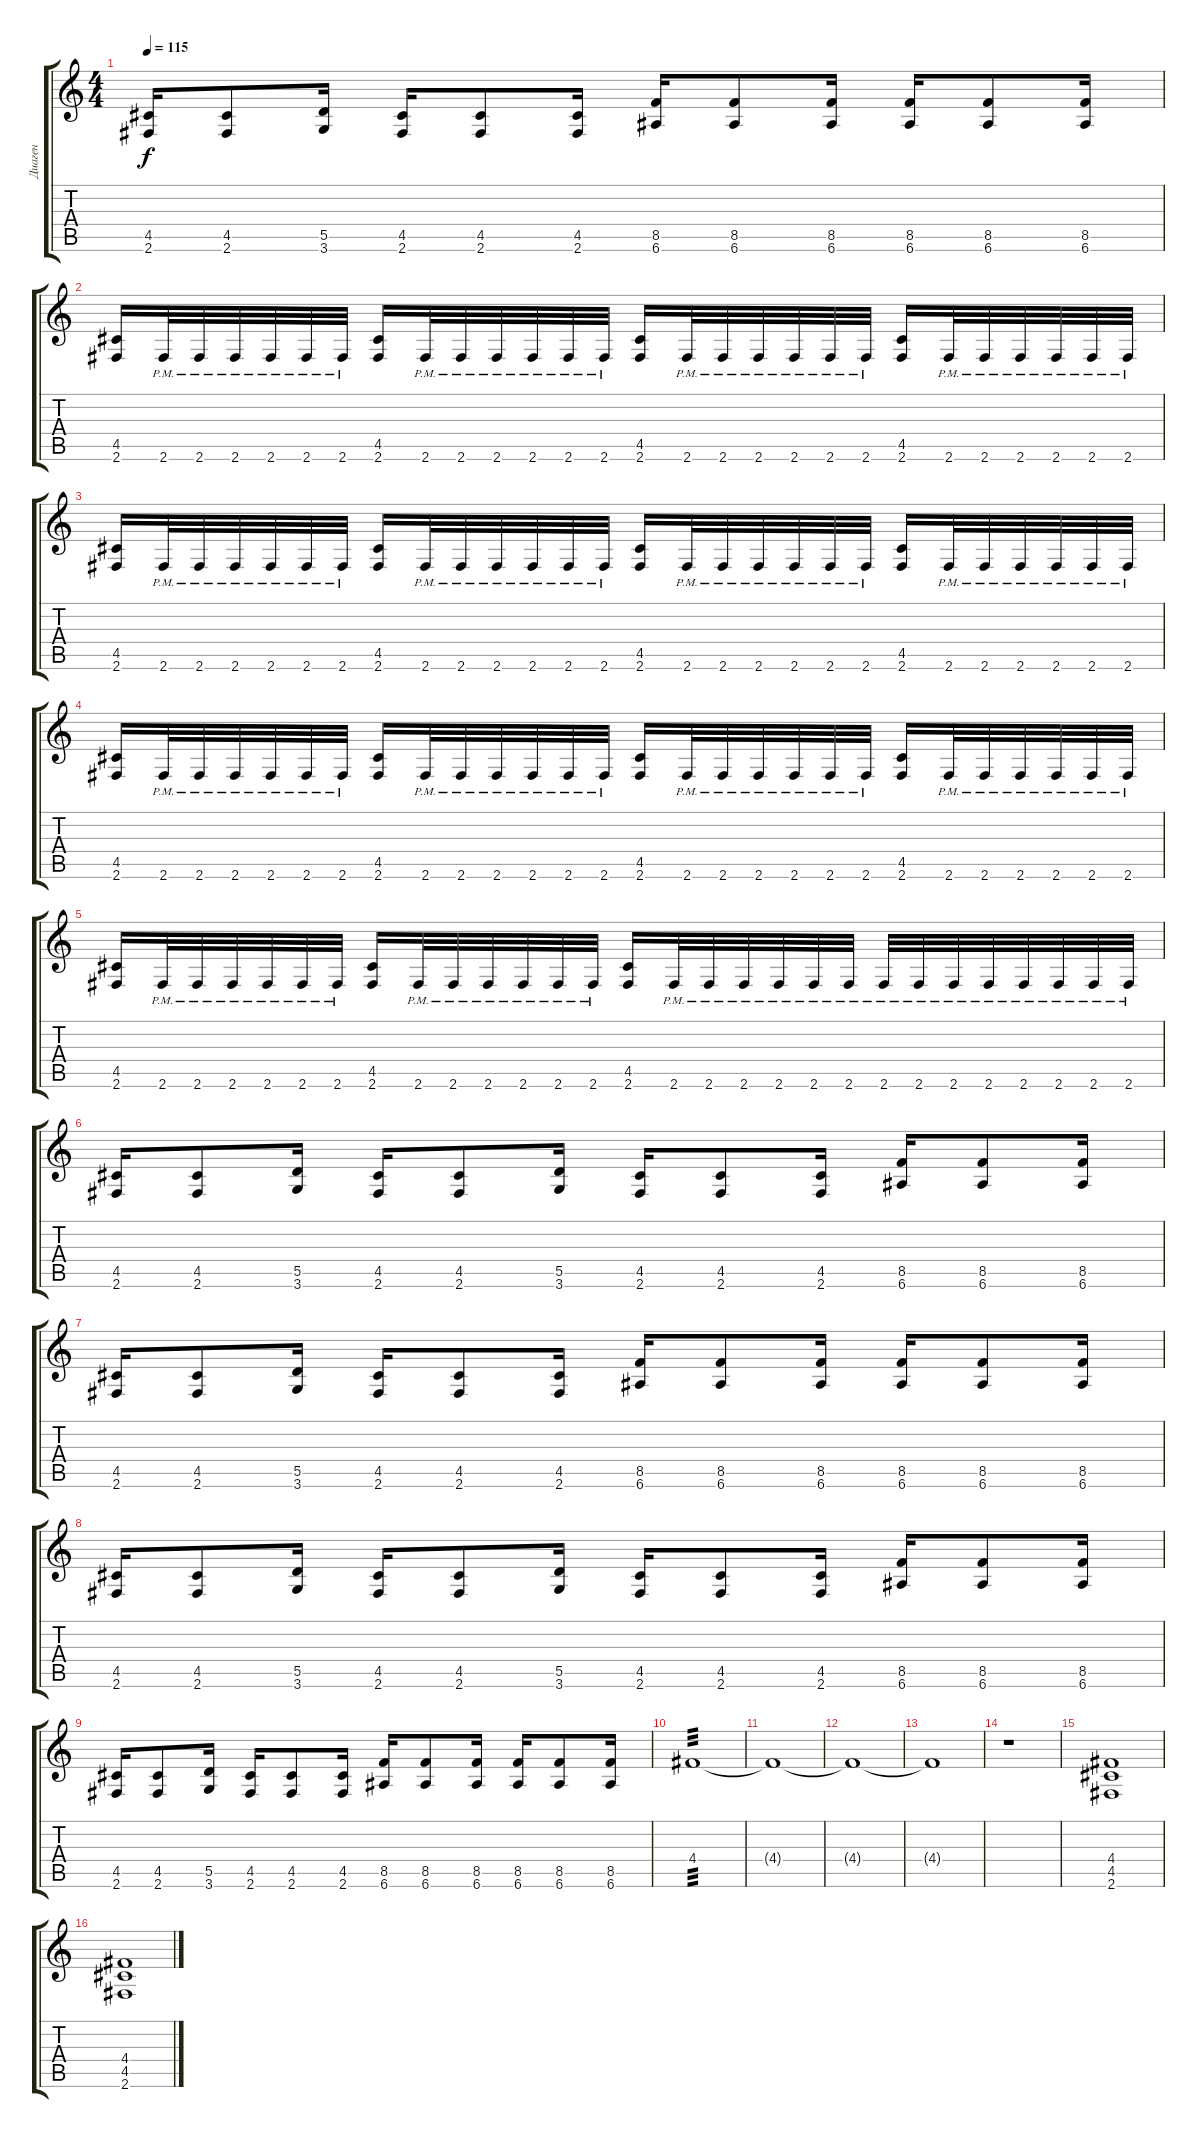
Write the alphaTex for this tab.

\track ("Диаген" "Диаген") {instrument distortionguitar}
\staff {score tabs}
\tuning (E4 B3 G3 D3 A2 E2) {hide}
\ts (4 4)
\tempo 115
\clef g2
\ks c
(4.5 2.6).16{dy f} (4.5 2.6).8 (5.5 3.6).16 (4.5 2.6).16 (4.5 2.6).8 (4.5 2.6).16 (8.5 6.6).16 (8.5 6.6).8 (8.5 6.6).16 (8.5 6.6).16 (8.5 6.6).8 (8.5 6.6).16 |
(4.5 2.6).16 2.6{pm}.32 2.6{pm}.32 2.6{pm}.32 2.6{pm}.32 2.6{pm}.32 2.6{pm}.32 (4.5 2.6).16 2.6{pm}.32 2.6{pm}.32 2.6{pm}.32 2.6{pm}.32 2.6{pm}.32 2.6{pm}.32 (4.5 2.6).16 2.6{pm}.32 2.6{pm}.32 2.6{pm}.32 2.6{pm}.32 2.6{pm}.32 2.6{pm}.32 (4.5 2.6).16 2.6{pm}.32 2.6{pm}.32 2.6{pm}.32 2.6{pm}.32 2.6{pm}.32 2.6{pm}.32 |
(4.5 2.6).16 2.6{pm}.32 2.6{pm}.32 2.6{pm}.32 2.6{pm}.32 2.6{pm}.32 2.6{pm}.32 (4.5 2.6).16 2.6{pm}.32 2.6{pm}.32 2.6{pm}.32 2.6{pm}.32 2.6{pm}.32 2.6{pm}.32 (4.5 2.6).16 2.6{pm}.32 2.6{pm}.32 2.6{pm}.32 2.6{pm}.32 2.6{pm}.32 2.6{pm}.32 (4.5 2.6).16 2.6{pm}.32 2.6{pm}.32 2.6{pm}.32 2.6{pm}.32 2.6{pm}.32 2.6{pm}.32 |
(4.5 2.6).16 2.6{pm}.32 2.6{pm}.32 2.6{pm}.32 2.6{pm}.32 2.6{pm}.32 2.6{pm}.32 (4.5 2.6).16 2.6{pm}.32 2.6{pm}.32 2.6{pm}.32 2.6{pm}.32 2.6{pm}.32 2.6{pm}.32 (4.5 2.6).16 2.6{pm}.32 2.6{pm}.32 2.6{pm}.32 2.6{pm}.32 2.6{pm}.32 2.6{pm}.32 (4.5 2.6).16 2.6{pm}.32 2.6{pm}.32 2.6{pm}.32 2.6{pm}.32 2.6{pm}.32 2.6{pm}.32 |
(4.5 2.6).16 2.6{pm}.32 2.6{pm}.32 2.6{pm}.32 2.6{pm}.32 2.6{pm}.32 2.6{pm}.32 (4.5 2.6).16 2.6{pm}.32 2.6{pm}.32 2.6{pm}.32 2.6{pm}.32 2.6{pm}.32 2.6{pm}.32 (4.5 2.6).16 2.6{pm}.32 2.6{pm}.32 2.6{pm}.32 2.6{pm}.32 2.6{pm}.32 2.6{pm}.32 2.6{pm}.32 2.6{pm}.32 2.6{pm}.32 2.6{pm}.32 2.6{pm}.32 2.6{pm}.32 2.6{pm}.32 2.6{pm}.32 |
(4.5 2.6).16 (4.5 2.6).8 (5.5 3.6).16 (4.5 2.6).16 (4.5 2.6).8 (5.5 3.6).16 (4.5 2.6).16 (4.5 2.6).8 (4.5 2.6).16 (8.5 6.6).16 (8.5 6.6).8 (8.5 6.6).16 |
(4.5 2.6).16 (4.5 2.6).8 (5.5 3.6).16 (4.5 2.6).16 (4.5 2.6).8 (4.5 2.6).16 (8.5 6.6).16 (8.5 6.6).8 (8.5 6.6).16 (8.5 6.6).16 (8.5 6.6).8 (8.5 6.6).16 |
(4.5 2.6).16 (4.5 2.6).8 (5.5 3.6).16 (4.5 2.6).16 (4.5 2.6).8 (5.5 3.6).16 (4.5 2.6).16 (4.5 2.6).8 (4.5 2.6).16 (8.5 6.6).16 (8.5 6.6).8 (8.5 6.6).16 |
(4.5 2.6).16 (4.5 2.6).8 (5.5 3.6).16 (4.5 2.6).16 (4.5 2.6).8 (4.5 2.6).16 (8.5 6.6).16 (8.5 6.6).8 (8.5 6.6).16 (8.5 6.6).16 (8.5 6.6).8 (8.5 6.6).16 |
4.4.1{tp 3} |
4.4{t}.1 |
4.4{t}.1 |
4.4{t}.1 |
r.1 |
(4.4 4.5 2.6).1 |
(4.4 4.5 2.6).1
